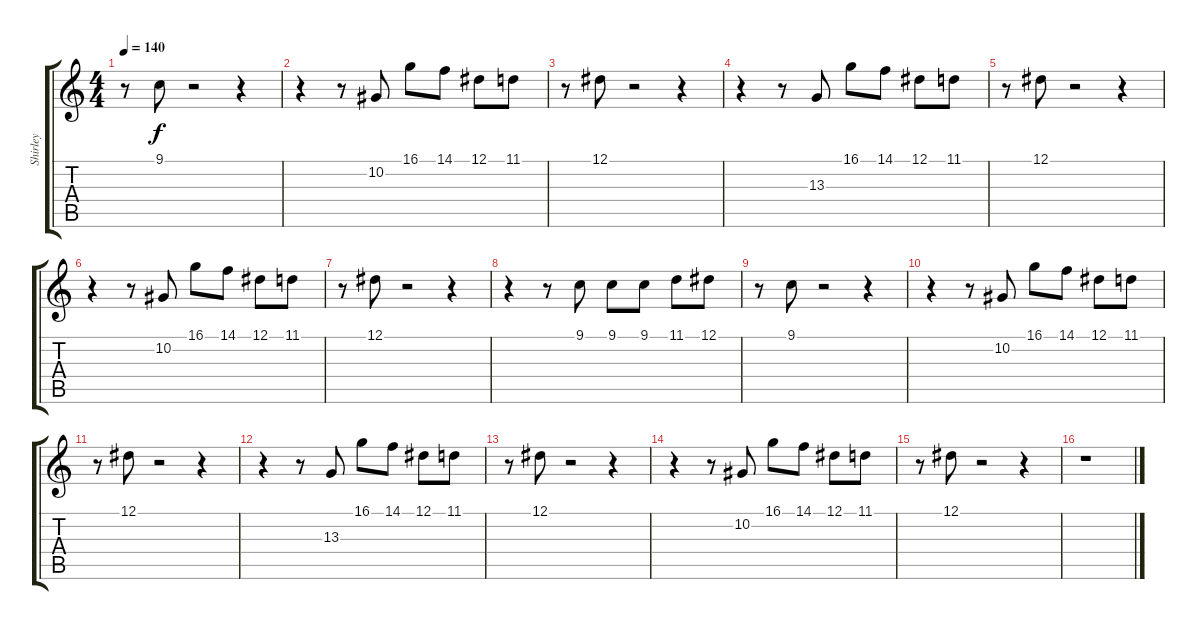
\track ("Shirley" "Shirley") {instrument drawbarorgan}
\staff {score tabs}
\tuning (Eb4 Bb3 Gb3 Db3 Ab2 Eb2) {hide}
\ts (4 4)
\tempo 140
\clef g2
\ks c
r.8{dy f} 9.1.8 r.2 r.4 |
r.4 r.8 10.2.8 16.1.8 14.1.8 12.1.8 11.1.8 |
r.8 12.1.8 r.2 r.4 |
r.4 r.8 13.3.8 16.1.8 14.1.8 12.1.8 11.1.8 |
r.8 12.1.8 r.2 r.4 |
r.4 r.8 10.2.8 16.1.8 14.1.8 12.1.8 11.1.8 |
r.8 12.1.8 r.2 r.4 |
r.4 r.8 9.1.8 9.1.8 9.1.8 11.1.8 12.1.8 |
r.8{volume 14} 9.1.8 r.2 r.4 |
r.4 r.8 10.2.8 16.1.8 14.1.8 12.1.8 11.1.8 |
r.8 12.1.8 r.2 r.4 |
r.4 r.8 13.3.8 16.1.8 14.1.8 12.1.8 11.1.8 |
r.8 12.1.8 r.2 r.4 |
r.4 r.8 10.2.8 16.1.8 14.1.8 12.1.8 11.1.8 |
r.8 12.1.8 r.2 r.4 |
r.1
